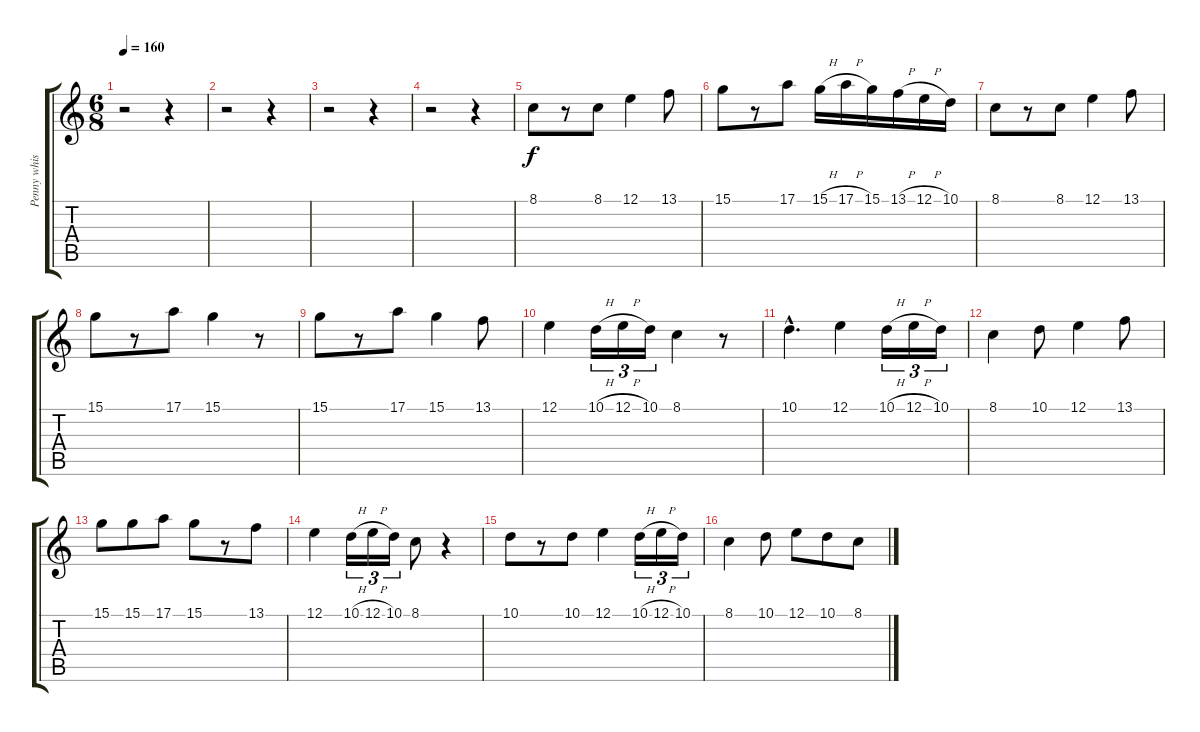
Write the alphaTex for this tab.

\track ("Penny whistle" "Penny whis") {instrument whistle}
\staff {score tabs}
\tuning (E4 B3 G3 D3 A2 E2) {hide}
\ts (6 8)
\tempo 160
\clef g2
\ks c
r.2{dy f} r.4 |
r.2 r.4 |
r.2 r.4 |
r.2 r.4 |
8.1.8 r.8 8.1.8 12.1.4 13.1.8 |
15.1.8 r.8 17.1.8 15.1{h}.16 17.1{h}.16 15.1.16 13.1{h}.16 12.1{h}.16 10.1.16 |
8.1.8 r.8 8.1.8 12.1.4 13.1.8 |
15.1.8 r.8 17.1.8 15.1.4 r.8 |
15.1.8 r.8 17.1.8 15.1.4 13.1.8 |
12.1.4 10.1{h}.16{tu (3 2)} 12.1{h}.16{tu (3 2)} 10.1.16{tu (3 2)} 8.1.4 r.8 |
10.1{hac}.4{d} 12.1.4 10.1{h}.16{tu (3 2)} 12.1{h}.16{tu (3 2)} 10.1.16{tu (3 2)} |
8.1.4 10.1.8 12.1.4 13.1.8 |
15.1.8 15.1.8 17.1.8 15.1.8 r.8 13.1.8 |
12.1.4 10.1{h}.16{tu (3 2)} 12.1{h}.16{tu (3 2)} 10.1.16{tu (3 2)} 8.1.8 r.4 |
10.1.8 r.8 10.1.8 12.1.4 10.1{h}.16{tu (3 2)} 12.1{h}.16{tu (3 2)} 10.1.16{tu (3 2)} |
8.1.4 10.1.8 12.1.8 10.1.8 8.1.8
